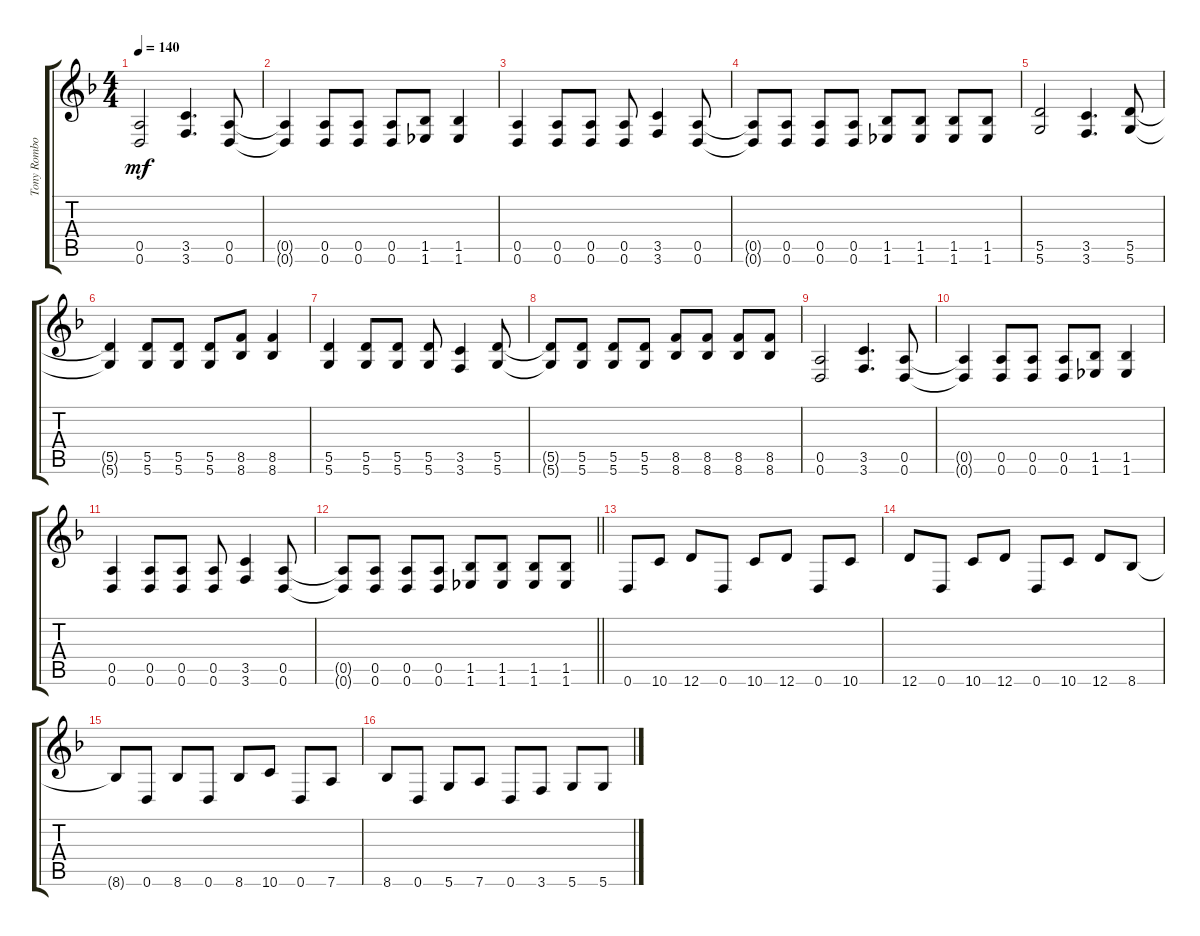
\track ("Tony Rombola" "Tony Rombo") {instrument distortionguitar}
\staff {score tabs}
\tuning (E4 B3 G3 D3 A2 D2) {hide}
\ts (4 4)
\tempo 140
\clef g2
\ks f
(0.5 0.6).2{dy mf} (3.5 3.6).4{d} (0.5 0.6).8 |
(0.5{t} 0.6{t}).4 (0.5 0.6).8 (0.5 0.6).8 (0.5 0.6).8 (1.5 1.6).8 (1.5 1.6).4 |
(0.5 0.6).4 (0.5 0.6).8 (0.5 0.6).8 (0.5 0.6).8 (3.5 3.6).4 (0.5 0.6).8 |
(0.5{t} 0.6{t}).8 (0.5 0.6).8 (0.5 0.6).8 (0.5 0.6).8 (1.5 1.6).8 (1.5 1.6).8 (1.5 1.6).8 (1.5 1.6).8 |
(5.5 5.6).2 (3.5 3.6).4{d} (5.5 5.6).8 |
(5.5{t} 5.6{t}).4 (5.5 5.6).8 (5.5 5.6).8 (5.5 5.6).8 (8.5 8.6).8 (8.5 8.6).4 |
(5.5 5.6).4 (5.5 5.6).8 (5.5 5.6).8 (5.5 5.6).8 (3.5 3.6).4 (5.5 5.6).8 |
(5.5{t} 5.6{t}).8 (5.5 5.6).8 (5.5 5.6).8 (5.5 5.6).8 (8.5 8.6).8 (8.5 8.6).8 (8.5 8.6).8 (8.5 8.6).8 |
(0.5 0.6).2 (3.5 3.6).4{d} (0.5 0.6).8 |
(0.5{t} 0.6{t}).4 (0.5 0.6).8 (0.5 0.6).8 (0.5 0.6).8 (1.5 1.6).8 (1.5 1.6).4 |
(0.5 0.6).4 (0.5 0.6).8 (0.5 0.6).8 (0.5 0.6).8 (3.5 3.6).4 (0.5 0.6).8 |
\barLineRight lightlight
(0.5{t} 0.6{t}).8 (0.5 0.6).8 (0.5 0.6).8 (0.5 0.6).8 (1.5 1.6).8 (1.5 1.6).8 (1.5 1.6).8 (1.5 1.6).8 |
0.6.8 10.6.8 12.6.8 0.6.8 10.6.8 12.6.8 0.6.8 10.6.8 |
12.6.8 0.6.8 10.6.8 12.6.8 0.6.8 10.6.8 12.6.8 8.6.8 |
8.6{t}.8 0.6.8 8.6.8 0.6.8 8.6.8 10.6.8 0.6.8 7.6.8 |
8.6.8 0.6.8 5.6.8 7.6.8 0.6.8 3.6.8 5.6.8 5.6.8
